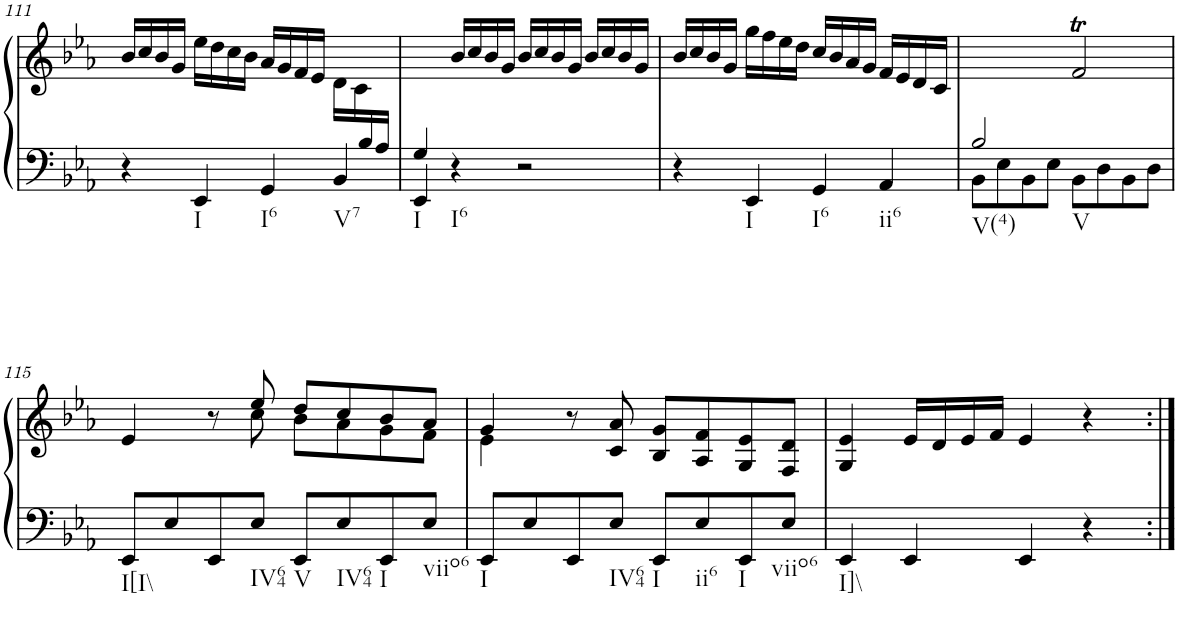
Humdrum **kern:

**kern	**kern
*part1	*part1
*staff2	*staff1
*I"Piano	*
*I'Pno.	*
!!LO:PB:g=z
*clefF4	*clefG2
*k[b-e-a-]	*k[b-e-a-]
*M4/4	*M4/4
*met(c)	*met(c)
=111	=111
*^	*
2..ryy	4r	16b-/LL
.	.	16cc/
.	.	16b-/
.	.	16g/JJ
!	!LO:TX:b:t=I	!
.	4EE-/	16ee-\LL
.	.	16dd\
.	.	16cc\
.	.	16b-\JJ
!	!LO:TX:b:t=I6	!
.	4GG/	16a-/LL
.	.	16g/
.	.	16f/
.	.	16e-/JJ
!	!LO:TX:b:t=V7	!
.	4BB-/	16d\LL
.	.	16c\
16B-/	.	8ryy
16A-/JJ	.	.
=112	=112	=112
!LO:TX:b:t=I	!	!
4G/	4EE-/	4ryy
!LO:TX:b:t=I6	!	!
2.ryy	4r	16b-/LL
.	.	16cc/
.	.	16b-/
.	.	16g/JJ
.	2r	16b-/LL
.	.	16cc/
.	.	16b-/
.	.	16g/JJ
.	.	16b-/LL
.	.	16cc/
.	.	16b-/
.	.	16g/JJ
*v	*v	*
=113	=113
4r	16b-/LL
.	16cc/
.	16b-/
.	16g/JJ
!LO:TX:b:t=I	!
4EE-/	16gg\LL
.	16ff\
.	16ee-\
.	16dd\JJ
!LO:TX:b:t=I6	!
4GG/	16cc/LL
.	16b-/
.	16a-/
.	16g/JJ
!LO:TX:b:t=ii6	!
4AA-/	16f/LL
.	16e-/
.	16d/
.	16c/JJ
=114	=114
*^	*
!LO:TX:b:t=V(4)	!	!
2B-/	8BB-\L	2ryy
.	8E-\	.
.	8BB-\	.
.	8E-\J	.
!LO:TX:b:t=V	!	!
2ryy	8BB-\L	2fT/
.	8D\	.
.	8BB-\	.
.	8D\J	.
!!LO:LB:g=z
=115	=115	=115
*	*	*^
!LO:TX:b:t=I[I\\	!	!	!
*v	*v	*	*
8EE-/L	4e-/	4.ryy
8E-/	.	.
8EE-/	8r	.
!LO:TX:b:t=IV64	!	!
8E-/J	8ee-/	8cc\
!LO:TX:b:t=V	!	!
8EE-/L	8dd/L	8b-\L
!LO:TX:b:t=IV64	!	!
8E-/	8cc/	8a-\
!LO:TX:b:t=I	!	!
8EE-/	8b-/	8g\
!LO:TX:b:t=viio6	!	!
8E-/J	8a-/J	8f\J
=116	=116	=116
!LO:TX:b:t=I	!	!
8EE-/L	4g/	4e-\
8E-/	.	.
8EE-/	8r	2.ryy
!LO:TX:b:t=IV64	!	!
8E-/J	8c/ 8a-/	.
!LO:TX:b:t=I	!	!
8EE-/L	8B-/ 8g/L	.
!LO:TX:b:t=ii6	!	!
8E-/	8A-/ 8f/	.
!LO:TX:b:t=I	!	!
8EE-/	8G/ 8e-/	.
!LO:TX:b:t=viio6	!	!
8E-/J	8F/ 8d/J	.
*	*v	*v
=117	=117
!LO:TX:b:t=I]\\	!
4EE-/	4G/ 4e-/
4EE-/	16e-/LL
.	16d/
.	16e-/
.	16f/JJ
4EE-/	4e-/
4r	4r
=:|!	=:|!
*-	*-
